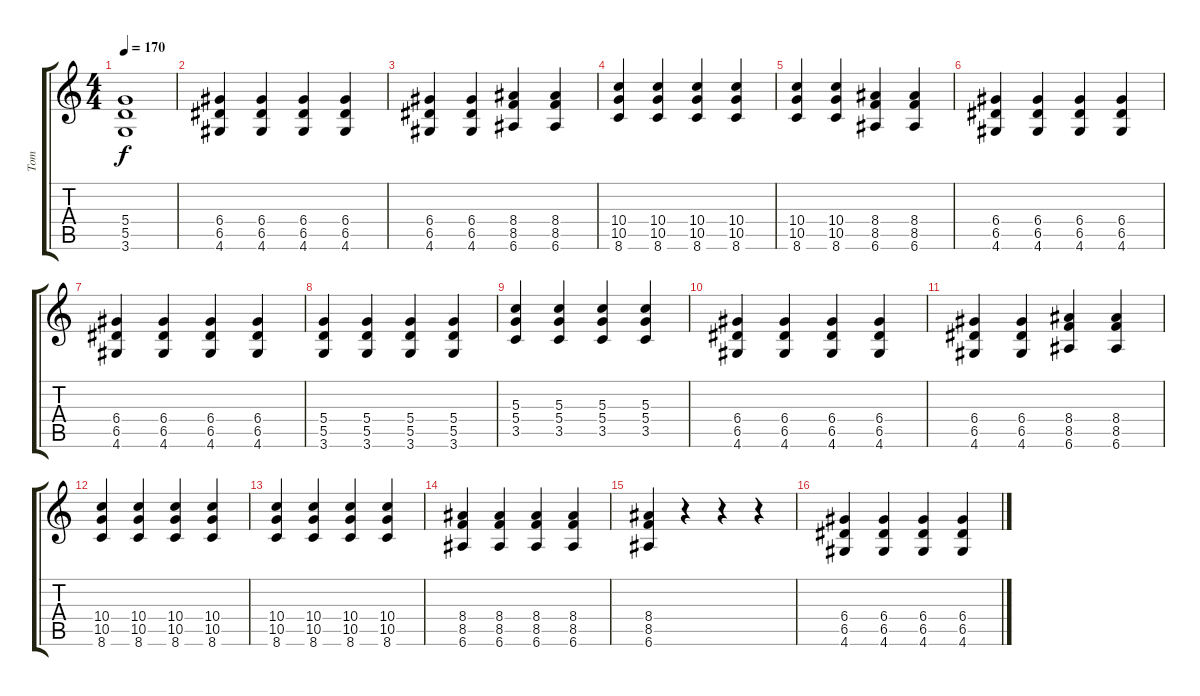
\track ("Tom" "Tom") {instrument distortionguitar}
\staff {score tabs}
\tuning (E4 B3 G3 D3 A2 E2) {hide}
\ts (4 4)
\tempo 170
\clef g2
\ks c
(5.4 5.5 3.6).1{dy f} |
(6.4 6.5 4.6).4 (6.4 6.5 4.6).4 (6.4 6.5 4.6).4 (6.4 6.5 4.6).4 |
(6.4 6.5 4.6).4 (6.4 6.5 4.6).4 (8.4 8.5 6.6).4 (8.4 8.5 6.6).4 |
(10.4 10.5 8.6).4 (10.4 10.5 8.6).4 (10.4 10.5 8.6).4 (10.4 10.5 8.6).4 |
(10.4 10.5 8.6).4 (10.4 10.5 8.6).4 (8.4 8.5 6.6).4 (8.4 8.5 6.6).4 |
(6.4 6.5 4.6).4 (6.4 6.5 4.6).4 (6.4 6.5 4.6).4 (6.4 6.5 4.6).4 |
(6.4 6.5 4.6).4 (6.4 6.5 4.6).4 (6.4 6.5 4.6).4 (6.4 6.5 4.6).4 |
(5.4 5.5 3.6).4 (5.4 5.5 3.6).4 (5.4 5.5 3.6).4 (5.4 5.5 3.6).4 |
(5.3 5.4 3.5).4 (5.3 5.4 3.5).4 (5.3 5.4 3.5).4 (5.3 5.4 3.5).4 |
(6.4 6.5 4.6).4 (6.4 6.5 4.6).4 (6.4 6.5 4.6).4 (6.4 6.5 4.6).4 |
(6.4 6.5 4.6).4 (6.4 6.5 4.6).4 (8.4 8.5 6.6).4 (8.4 8.5 6.6).4 |
(10.4 10.5 8.6).4 (10.4 10.5 8.6).4 (10.4 10.5 8.6).4 (10.4 10.5 8.6).4 |
(10.4 10.5 8.6).4 (10.4 10.5 8.6).4 (10.4 10.5 8.6).4 (10.4 10.5 8.6).4 |
(8.4 8.5 6.6).4 (8.4 8.5 6.6).4 (8.4 8.5 6.6).4 (8.4 8.5 6.6).4 |
(8.4 8.5 6.6).4 r.4 r.4 r.4 |
(6.4 6.5 4.6).4 (6.4 6.5 4.6).4 (6.4 6.5 4.6).4 (6.4 6.5 4.6).4
